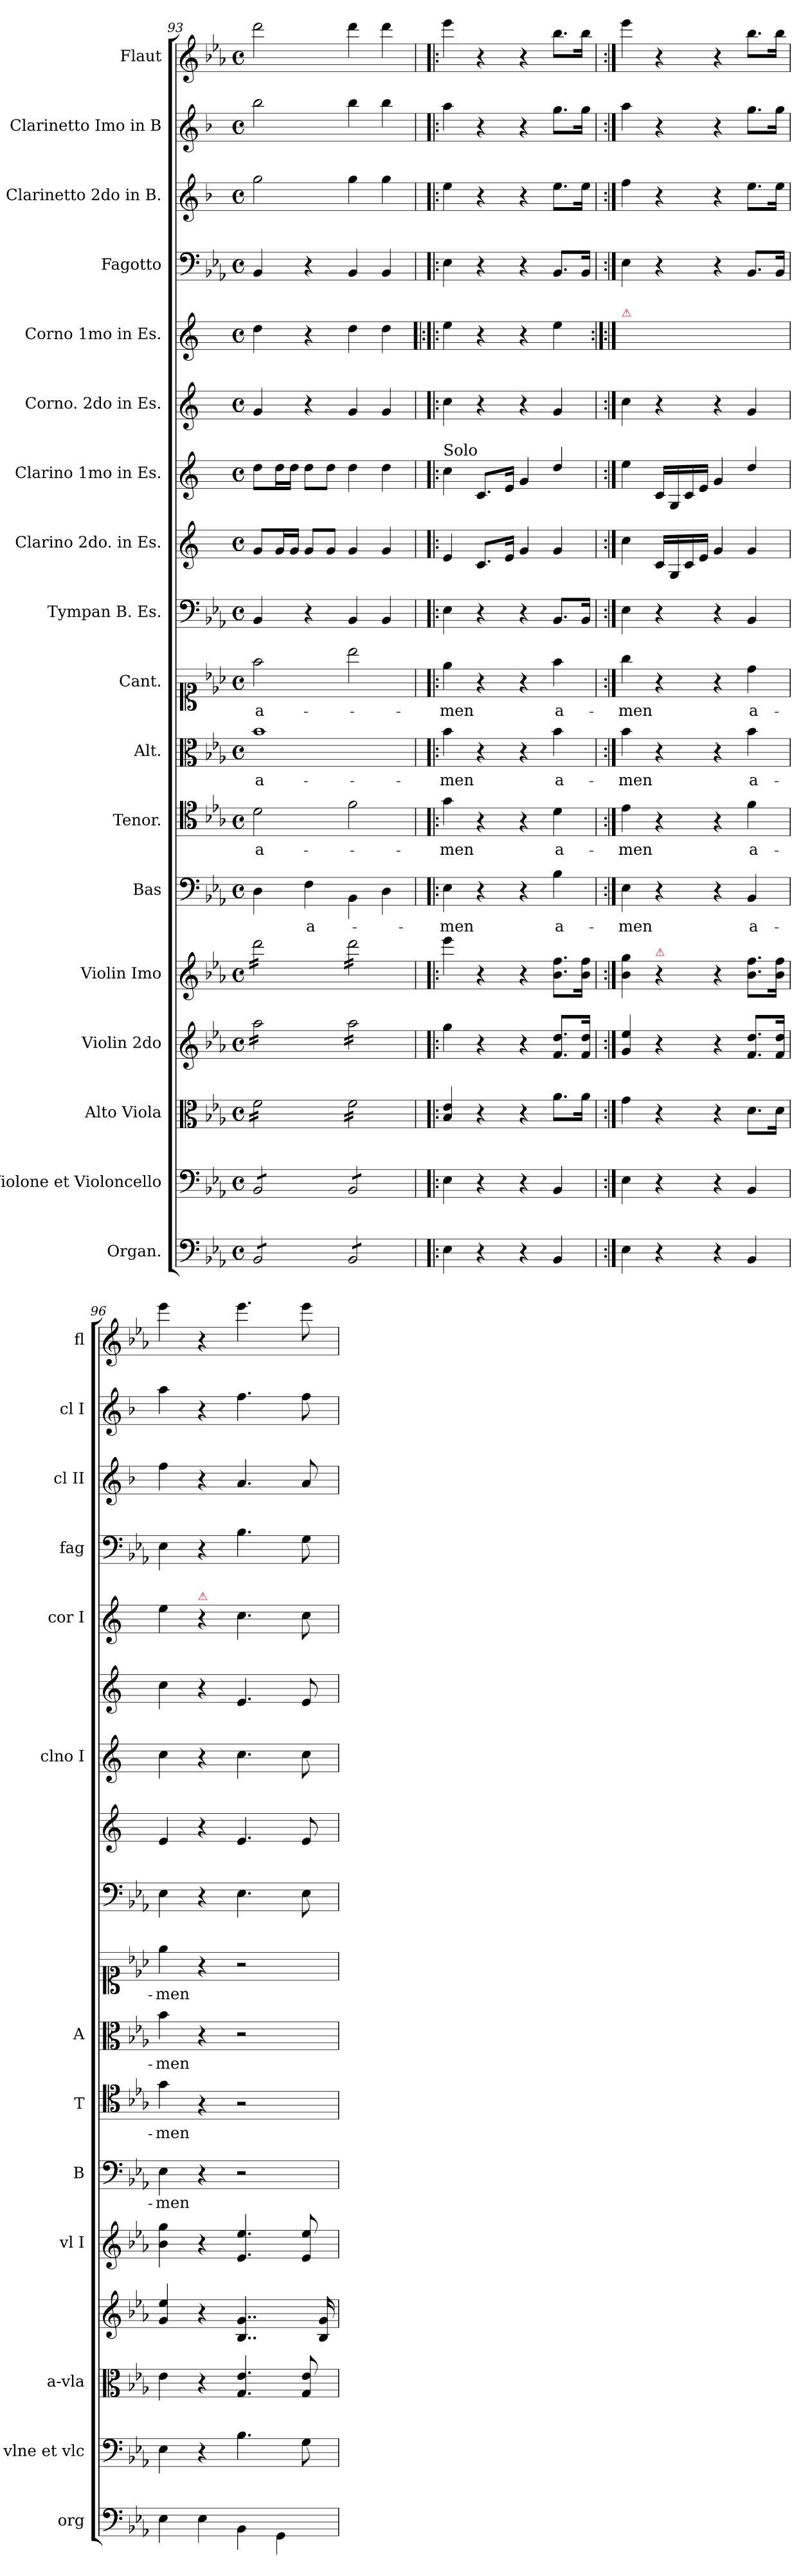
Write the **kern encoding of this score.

**kern	**kern	**kern	**kern	**kern	**kern	**text	**kern	**text	**kern	**text	**kern	**text	**kern	**kern	**kern	**kern	**kern	**kern	**kern	**kern	**kern
*part18	*part17	*part16	*part15	*part14	*part13	*part13	*part12	*part12	*part11	*part11	*part10	*part10	*part9	*part8	*part7	*part6	*part5	*part4	*part3	*part2	*part1
*staff18	*staff17	*staff16	*staff15	*staff14	*staff13	*staff13	*staff12	*staff12	*staff11	*staff11	*staff10	*staff10	*staff9	*staff8	*staff7	*staff6	*staff5	*staff4	*staff3	*staff2	*staff1
*I"Organ.	*I"Violone et Violoncello	*I"Alto Viola	*I"Violin 2do	*I"Violin Imo	*I"Bas	*	*I"Tenor.	*	*I"Alt.	*	*I"Cant.	*	*I"Tympan B. Es.	*I"Clarino 2do. in Es.	*I"Clarino 1mo in Es.	*I"Corno. 2do in Es.	*I"Corno 1mo in Es.	*I"Fagotto	*I"Clarinetto 2do in B.	*I"Clarinetto Imo in B	*I"Flaut
*I'org	*I'vlne et vlc	*I'a-vla	*	*I'vl I	*I'B	*	*I'T	*	*I'A	*	*	*	*	*	*I'clno I	*	*I'cor I	*I'fag	*I'cl II	*I'cl I	*I'fl
*clefF4	*clefF4	*clefC3	*clefG2	*clefG2	*clefF4	*	*clefC4	*	*clefC3	*	*clefC1	*	*clefF4	*clefG2	*clefG2	*clefG2	*clefG2	*clefF4	*clefG2	*clefG2	*clefG2
*	*	*	*	*	*	*	*	*	*	*	*	*	*	*ITrd-2c-3	*ITrd-2c-3	*ITrd5c9	*ITrd5c9	*	*ITrd1c2	*ITrd1c2	*
*k[b-e-a-]	*k[b-e-a-]	*k[b-e-a-]	*k[b-e-a-]	*k[b-e-a-]	*k[b-e-a-]	*	*k[b-e-a-]	*	*k[b-e-a-]	*	*k[b-e-a-]	*	*k[b-e-a-]	*k[b-e-a-]	*k[b-e-a-]	*k[b-e-a-]	*k[b-e-a-]	*k[b-e-a-]	*k[b-e-a-]	*k[b-e-a-]	*k[b-e-a-]
*E-:	*E-:	*E-:	*E-:	*E-:	*E-:	*	*E-:	*	*E-:	*	*E-:	*	*E-:	*E-:	*E-:	*E-:	*E-:	*E-:	*E-:	*E-:	*E-:
*M4/4	*M4/4	*M4/4	*M4/4	*M4/4	*M4/4	*	*M4/4	*	*M4/4	*	*M4/4	*	*M4/4	*M4/4	*M4/4	*M4/4	*M4/4	*M4/4	*M4/4	*M4/4	*M4/4
*met(c)	*met(c)	*met(c)	*met(c)	*met(c)	*met(c)	*	*met(c)	*	*met(c)	*	*met(c)	*	*met(c)	*met(c)	*met(c)	*met(c)	*met(c)	*met(c)	*met(c)	*met(c)	*met(c)
=93	=93	=93	=93	=93	=93	=93	=93	=93	=93	=93	=93	=93	=93	=93	=93	=93	=93	=93	=93	=93	=93
!	!	!	!	!	!	!	!	!	!	!LO:LY:i	!	!	!	!	!	!	!	!	!	!	!
*tremolo	*	*	*	*	*	*	*	*	*	*	*	*	*	*	*	*	*	*	*	*	*
*	*tremolo	*	*	*	*	*	*	*	*	*	*	*	*	*	*	*	*	*	*	*	*
*	*	*tremolo	*	*	*	*	*	*	*	*	*	*	*	*	*	*	*	*	*	*	*
*	*	*	*tremolo	*	*	*	*	*	*	*	*	*	*	*	*	*	*	*	*	*	*
*	*	*	*	*tremolo	*	*	*	*	*	*	*	*	*	*	*	*	*	*	*	*	*
8BB-/L	8BB-/L	16f\LL	16aa-\LL	16ddd\LL	4D\	.	2d\	a-	1b-	a-	2ff\	a-	4BB-/	8b-/L	8ff\L	4B-/	4f\	4BB-/	2ff\	2aa-\	2ddd\
.	.	16f\	16aa-\	16ddd\	.	.	.	.	.	.	.	.	.	.	.	.	.	.	.	.	.
8BB-/	8BB-/	16f\	16aa-\	16ddd\	.	.	.	.	.	.	.	.	.	16b-/L	16ff\L	.	.	.	.	.	.
.	.	16f\	16aa-\	16ddd\	.	.	.	.	.	.	.	.	.	16b-/JJ	16ff\JJ	.	.	.	.	.	.
8BB-/	8BB-/	16f\	16aa-\	16ddd\	4F\	a-	.	.	.	.	.	.	4r	8b-/L	8ff\L	4r	4r	4r	.	.	.
.	.	16f\	16aa-\	16ddd\	.	.	.	.	.	.	.	.	.	.	.	.	.	.	.	.	.
8BB-/J	8BB-/J	16f\	16aa-\	16ddd\	.	.	.	.	.	.	.	.	.	8b-/J	8ff\J	.	.	.	.	.	.
.	.	16f\JJ	16aa-\JJ	16ddd\JJ	.	.	.	.	.	.	.	.	.	.	.	.	.	.	.	.	.
8BB-/L	8BB-/L	16f\LL	16aa-\LL	16ddd\LL	4BB-\	.	2f\	.	.	.	2bb-\	.	4BB-/	4b-/	4ff\	4B-/	4f\	4BB-/	4ff\	4aa-\	4ddd\
.	.	16f\	16aa-\	16ddd\	.	.	.	.	.	.	.	.	.	.	.	.	.	.	.	.	.
8BB-/	8BB-/	16f\	16aa-\	16ddd\	.	.	.	.	.	.	.	.	.	.	.	.	.	.	.	.	.
.	.	16f\	16aa-\	16ddd\	.	.	.	.	.	.	.	.	.	.	.	.	.	.	.	.	.
8BB-/	8BB-/	16f\	16aa-\	16ddd\	4D\	.	.	.	.	.	.	.	4BB-/	4b-/	4ff\	4B-/	4f\	4BB-/	4ff\	4aa-\	4ddd\
.	.	16f\	16aa-\	16ddd\	.	.	.	.	.	.	.	.	.	.	.	.	.	.	.	.	.
8BB-/J	8BB-/J	16f\	16aa-\	16ddd\	.	.	.	.	.	.	.	.	.	.	.	.	.	.	.	.	.
*	*Xtremolo	*	*	*	*	*	*	*	*	*	*	*	*	*	*	*	*	*	*	*	*
*Xtremolo	*	*	*	*	*	*	*	*	*	*	*	*	*	*	*	*	*	*	*	*	*
.	.	16f\JJ	16aa-\JJ	16ddd\JJ	.	.	.	.	.	.	.	.	.	.	.	.	.	.	.	.	.
*	*	*	*	*Xtremolo	*	*	*	*	*	*	*	*	*	*	*	*	*	*	*	*	*
*	*	*	*Xtremolo	*	*	*	*	*	*	*	*	*	*	*	*	*	*	*	*	*	*
*	*	*Xtremolo	*	*	*	*	*	*	*	*	*	*	*	*	*	*	*	*	*	*	*
=94	=94	=94	=94	=94	=94	=94	=94	=94	=94	=94	=94	=94	=94	=94	=94	=94	=94!|:	=94	=94	=94	=94
!	!	!	!	!	!	!	!	!	!	!	!	!	!	!	!LO:TX:a:t=Solo	!	!	!	!	!	!
!	!	!	!	!	!	!	!	!	!	!LO:LY:i	!	!	!	!	!	!	!	!	!	!	!
4E-\	4E-\	4B-/ 4e-/	4gg\	4eee-\	4E-\	-men	4g\	-men	4b-\	-men	4ee-\	-men	4E-\	4g/	4ee-\	4e-\	4g\	4E-\	4dd\	4gg\	4eee-\
4r	4r	4r	4r	4r	4r	.	4r	.	4r	.	4r	.	4r	8.e-/L	8.e-/L	4r	4r	4r	4r	4r	4r
.	.	.	.	.	.	.	.	.	.	.	.	.	.	16g/Jk	16g/Jk	.	.	.	.	.	.
4r	4r	4r	4r	4r	4r	.	4r	.	4r	.	4r	.	4r	4b-/	4b-/	4r	4r	4r	4r	4r	4r
!	!	!	!	!	!	!	!	!	!	!LO:LY:i	!	!	!	!	!	!	!	!	!	!	!
4BB-/	4BB-/	8.a-\L	8.f/ 8.dd/L	8.b-\ 8.ff\L	4B-\	a-	4d\	a-	4b-\	a-	4ff\	a-	8.BB-/L	4b-/	4ff/	4B-/	4g\	8.BB-/L	8.dd\L	8.ff\L	8.bb-\L
.	.	16a-\Jk	16f/ 16dd/Jk	16b-\ 16ff\Jk	.	.	.	.	.	.	.	.	16BB-/Jk	.	.	.	.	16BB-/Jk	16dd\Jk	16ff\Jk	16bb-\Jk
=95	=95	=95	=95	=95	=95	=95	=95	=95	=95	=95	=95	=95	=95	=95	=95	=95	=95:|!	=95	=95	=95	=95
!	!	!	!	!	!	!	!	!	!	!	!	!	!	!	!	!	!LO:TX:a:color=crimson:t=⚠	!	!	!	!
!	!	!	!	!	!	!	!	!	!	!LO:LY:i	!	!	!	!	!	!	!	!	!	!	!
4E-\	4E-\	4g\	4g/ 4ee-/	4b-\ 4gg\	4E-\	-men	4e-\	-men	4b-\	-men	4gg\	-men	4E-\	4ee-\	4gg\	4e-\	4g\yy	4E-\	4ee-\	4gg\	4eee-\
!	!	!	!	!LO:TX:a:color=crimson:t=⚠	!	!	!	!	!	!	!	!	!	!	!	!	!	!	!	!	!
4r	4r	4r	4r	4r	4r	.	4r	.	4r	.	4r	.	4r	16e-/LL	16e-/LL	4r	4ryy	4r	4r	4r	4r
.	.	.	.	.	.	.	.	.	.	.	.	.	.	16B-/	16B-/	.	.	.	.	.	.
.	.	.	.	.	.	.	.	.	.	.	.	.	.	16e-/	16e-/	.	.	.	.	.	.
.	.	.	.	.	.	.	.	.	.	.	.	.	.	16g/JJ	16g/JJ	.	.	.	.	.	.
4r	4r	4r	4r	4r	4r	.	4r	.	4r	.	4r	.	4r	4b-/	4b-/	4r	4ryy	4r	4r	4r	4r
!	!	!	!	!	!	!	!	!	!	!LO:LY:i	!	!	!	!	!	!	!	!	!	!	!
4BB-/	4BB-/	8.d\L	8.f/ 8.dd/L	8.b-\ 8.ff\L	4BB-/	a-	4f\	a-	4b-\	a-	4dd\	a-	4BB-/	4b-/	4ff/	4B-/	4g\yy	8.BB-/L	8.dd\L	8.ff\L	8.bb-\L
.	.	16d\Jk	16f/ 16dd/Jk	16b-\ 16ff\Jk	.	.	.	.	.	.	.	.	.	.	.	.	.	16BB-/Jk	16dd\Jk	16ff\Jk	16bb-\Jk
=96	=96	=96	=96	=96	=96	=96	=96	=96	=96	=96	=96	=96	=96	=96	=96	=96	=96	=96	=96	=96	=96
!	!	!	!	!	!	!	!	!	!	!LO:LY:i	!	!	!	!	!	!	!	!	!	!	!
4E-\	4E-\	4e-\	4g/ 4ee-/	4b-\ 4gg\	4E-\	-men	4g\	-men	4b-\	-men	4ee-\	-men	4E-\	4g/	4ee-\	4e-\	4g\	4E-\	4ee-\	4gg\	4eee-\
!	!	!	!	!	!	!	!	!	!	!	!	!	!	!	!	!	!LO:TX:a:color=crimson:t=⚠	!	!	!	!
4E-\	4r	4r	4r	4r	4r	.	4r	.	4r	.	4r	.	4r	4r	4r	4r	4r	4r	4r	4r	4r
4BB-\	4.B-\	4.G/ 4.e-/	4..B-/ 4..g/	4.e-/ 4.ee-/	2r	.	2r	.	2r	.	2r	.	4.E-\	4.g/	4.ee-\	4.G/	4.e-\	4.B-\	4.g/	4.ee-\	4.eee-\
4GG\	.	.	.	.	.	.	.	.	.	.	.	.	.	.	.	.	.	.	.	.	.
.	8G\	8G/ 8e-/	.	8e-/ 8ee-/	.	.	.	.	.	.	.	.	8E-\	8g/	8ee-\	8G/	8e-\	8G\	8g/	8ee-\	8eee-\
.	.	.	16B-/ 16g/	.	.	.	.	.	.	.	.	.	.	.	.	.	.	.	.	.	.
=	=	=	=	=	=	=	=	=	=	=	=	=	=	=	=	=	=	=	=	=	=
*-	*-	*-	*-	*-	*-	*-	*-	*-	*-	*-	*-	*-	*-	*-	*-	*-	*-	*-	*-	*-	*-
